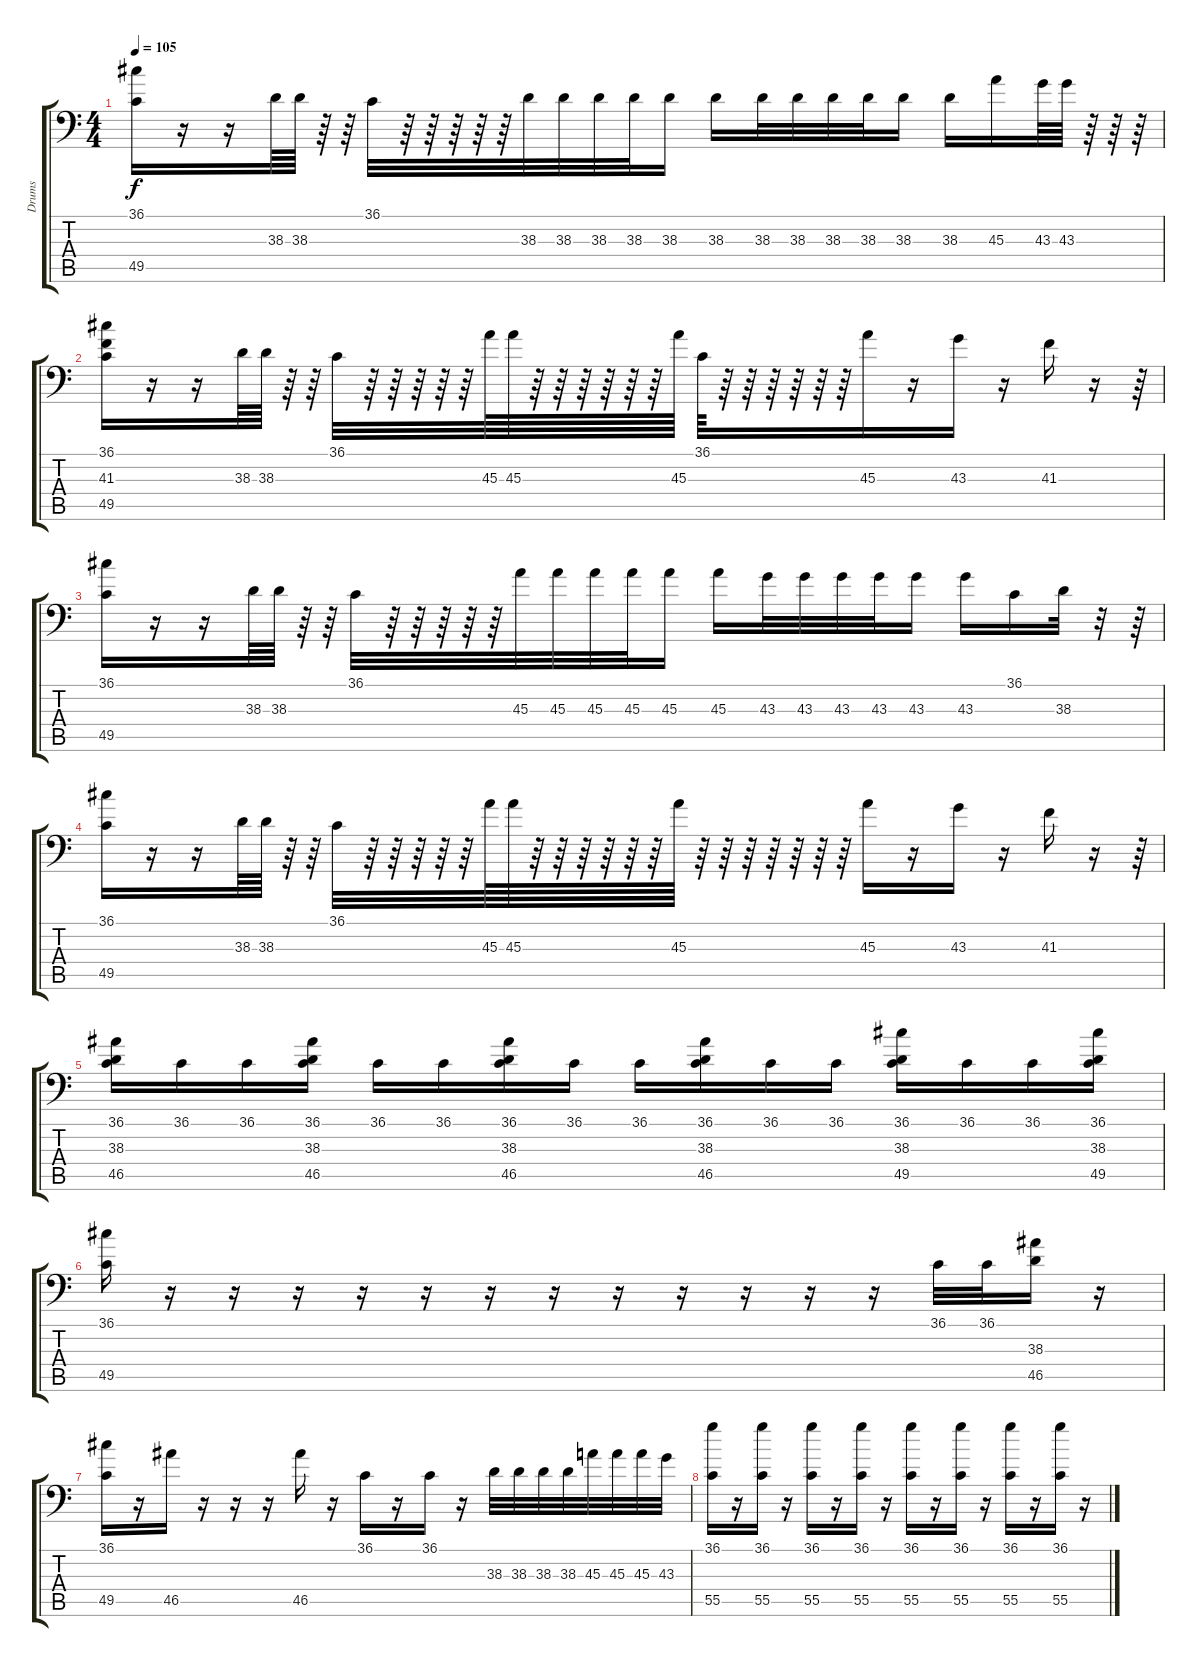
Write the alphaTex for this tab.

\track ("Drums" "Drums") {instrument acousticgrandpiano}
\staff {score tabs}
\tuning (C-1 C-1 C-1 C-1 C-1 C-1) {hide}
\ts (4 4)
\tempo 105
\clef f4
\ks c
(36.1 49.5).16{dy f} r.16 r.16 38.3.64 38.3.64 r.64 r.64 36.1.32 r.64 r.64 r.64 r.64 r.64 38.3.32 38.3.32 38.3.32 38.3.32 38.3.16 38.3.16 38.3.32 38.3.32 38.3.32 38.3.32 38.3.16 38.3.16 45.3.16 43.3.64 43.3.64 r.64 r.64 r.64 |
(36.1 41.3 49.5).16 r.16 r.16 38.3.64 38.3.64 r.64 r.64 36.1.32 r.64 r.64 r.64 r.64 r.64 45.3.64 45.3.64 r.64 r.64 r.64 r.64 r.64 r.64 45.3.64 36.1.64 r.64 r.64 r.64 r.64 r.64 r.64 45.3.16 r.16 43.3.16 r.16 41.3.16 r.16 r.64 |
(36.1 49.5).16 r.16 r.16 38.3.64 38.3.64 r.64 r.64 36.1.32 r.64 r.64 r.64 r.64 r.64 45.3.32 45.3.32 45.3.32 45.3.32 45.3.16 45.3.16 43.3.32 43.3.32 43.3.32 43.3.32 43.3.16 43.3.16 36.1.16 38.3.32 r.32 r.64 |
(36.1 49.5).16 r.16 r.16 38.3.64 38.3.64 r.64 r.64 36.1.32 r.64 r.64 r.64 r.64 r.64 45.3.64 45.3.64 r.64 r.64 r.64 r.64 r.64 r.64 45.3.64 r.64 r.64 r.64 r.64 r.64 r.64 r.64 45.3.16 r.16 43.3.16 r.16 41.3.16 r.16 r.64 |
(36.1 38.3 46.5).16 36.1.16 36.1.16 (36.1 38.3 46.5).16 36.1.16 36.1.16 (36.1 38.3 46.5).16 36.1.16 36.1.16 (36.1 38.3 46.5).16 36.1.16 36.1.16 (36.1 38.3 49.5).16 36.1.16 36.1.16 (36.1 38.3 49.5).16 |
(36.1 49.5).16 r.16 r.16 r.16 r.16 r.16 r.16 r.16 r.16 r.16 r.16 r.16 r.16 36.1.32 36.1.32 (38.3 46.5).16 r.16 |
(36.1 49.5).16 r.16 46.5.16 r.16 r.16 r.16 46.5.16 r.16 36.1.16 r.16 36.1.16 r.16 38.3.32 38.3.32 38.3.32 38.3.32 45.3.32 45.3.32 45.3.32 43.3.32 |
(36.1 55.5).16 r.16 (36.1 55.5).16 r.16 (36.1 55.5).16 r.16 (36.1 55.5).16 r.16 (36.1 55.5).16 r.16 (36.1 55.5).16 r.16 (36.1 55.5).16 r.16 (36.1 55.5).16 r.16
